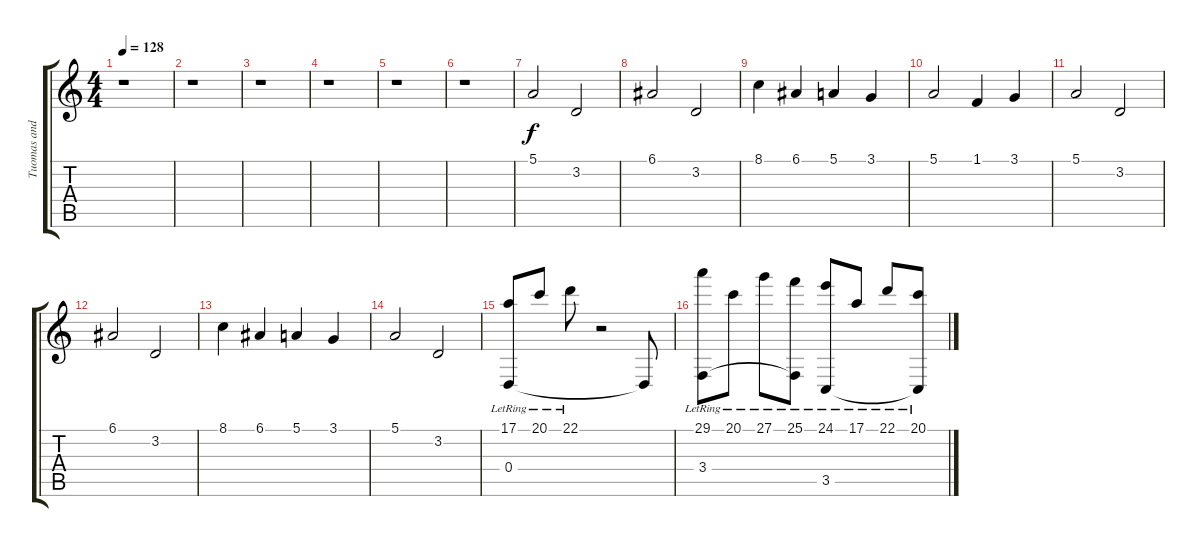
\track ("Tuomas and Anette" "Tuomas and") {instrument acousticgrandpiano}
\staff {score tabs}
\tuning (E4 B3 G3 D3 A2 E2) {hide}
\ts (4 4)
\tempo 128
\clef g2
\ks c
r.1{dy f} |
r.1 |
r.1 |
r.1 |
r.1 |
r.1 |
5.1.2 3.2.2 |
6.1.2 3.2.2 |
8.1.4 6.1.4 5.1.4 3.1.4 |
5.1.2 1.1.4 3.1.4 |
5.1.2 3.2.2 |
6.1.2 3.2.2 |
8.1.4 6.1.4 5.1.4 3.1.4 |
5.1.2 3.2.2 |
(17.1{lr} 0.4).8{volume 13} 20.1{lr}.8 22.1{lr}.8 r.2 0.4{t}.8 |
(29.1{lr} 3.4).8 20.1{lr}.8 27.1{lr}.8 (25.1{lr} 3.4{t}).8 (24.1{lr} 3.5).8 17.1{lr}.8 22.1{lr}.8 (20.1{lr} 3.5{t}).8
